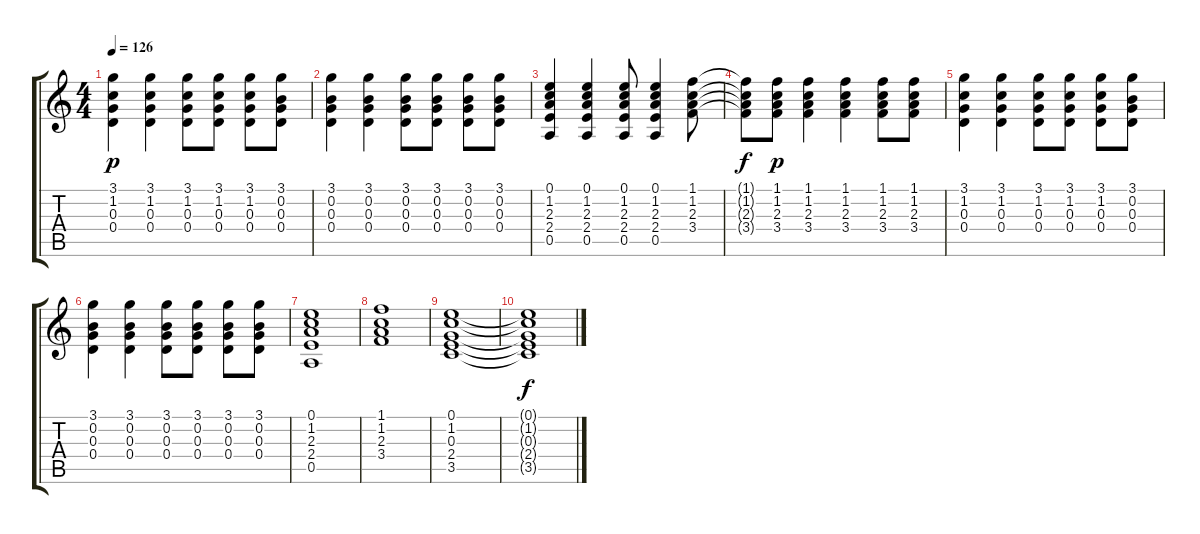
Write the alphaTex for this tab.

\track "" {instrument acousticguitarsteel}
\staff {score tabs}
\tuning (E4 B3 G3 D3 A2 E2) {hide}
\ts (4 4)
\tempo 126
\clef g2
\ks c
(3.1 1.2 0.3 0.4).4{dy p} (3.1 1.2 0.3 0.4).4 (3.1 1.2 0.3 0.4).8 (3.1 1.2 0.3 0.4).8 (3.1 1.2 0.3 0.4).8 (3.1 0.2 0.3 0.4).8 |
(3.1 0.2 0.3 0.4).4 (3.1 0.2 0.3 0.4).4 (3.1 0.2 0.3 0.4).8 (3.1 0.2 0.3 0.4).8 (3.1 0.2 0.3 0.4).8 (3.1 0.2 0.3 0.4).8 |
(0.1 1.2 2.3 2.4 0.5).4 (0.1 1.2 2.3 2.4 0.5).4 (0.1 1.2 2.3 2.4 0.5).8 (0.1 1.2 2.3 2.4 0.5).4 (1.1 1.2 2.3 3.4).8 |
(1.1{t} 1.2{t} 2.3{t} 3.4{t}).8{dy f} (1.1 1.2 2.3 3.4).8{dy p} (1.1 1.2 2.3 3.4).4 (1.1 1.2 2.3 3.4).4 (1.1 1.2 2.3 3.4).8 (1.1 1.2 2.3 3.4).8 |
(3.1 1.2 0.3 0.4).4 (3.1 1.2 0.3 0.4).4 (3.1 1.2 0.3 0.4).8 (3.1 1.2 0.3 0.4).8 (3.1 1.2 0.3 0.4).8 (3.1 0.2 0.3 0.4).8 |
(3.1 0.2 0.3 0.4).4 (3.1 0.2 0.3 0.4).4 (3.1 0.2 0.3 0.4).8 (3.1 0.2 0.3 0.4).8 (3.1 0.2 0.3 0.4).8 (3.1 0.2 0.3 0.4).8 |
(0.1 1.2 2.3 2.4 0.5).1 |
(1.1 1.2 2.3 3.4).1 |
(0.1 1.2 0.3 2.4 3.5).1 |
(0.1{t} 1.2{t} 0.3{t} 2.4{t} 3.5{t}).1{dy f}
